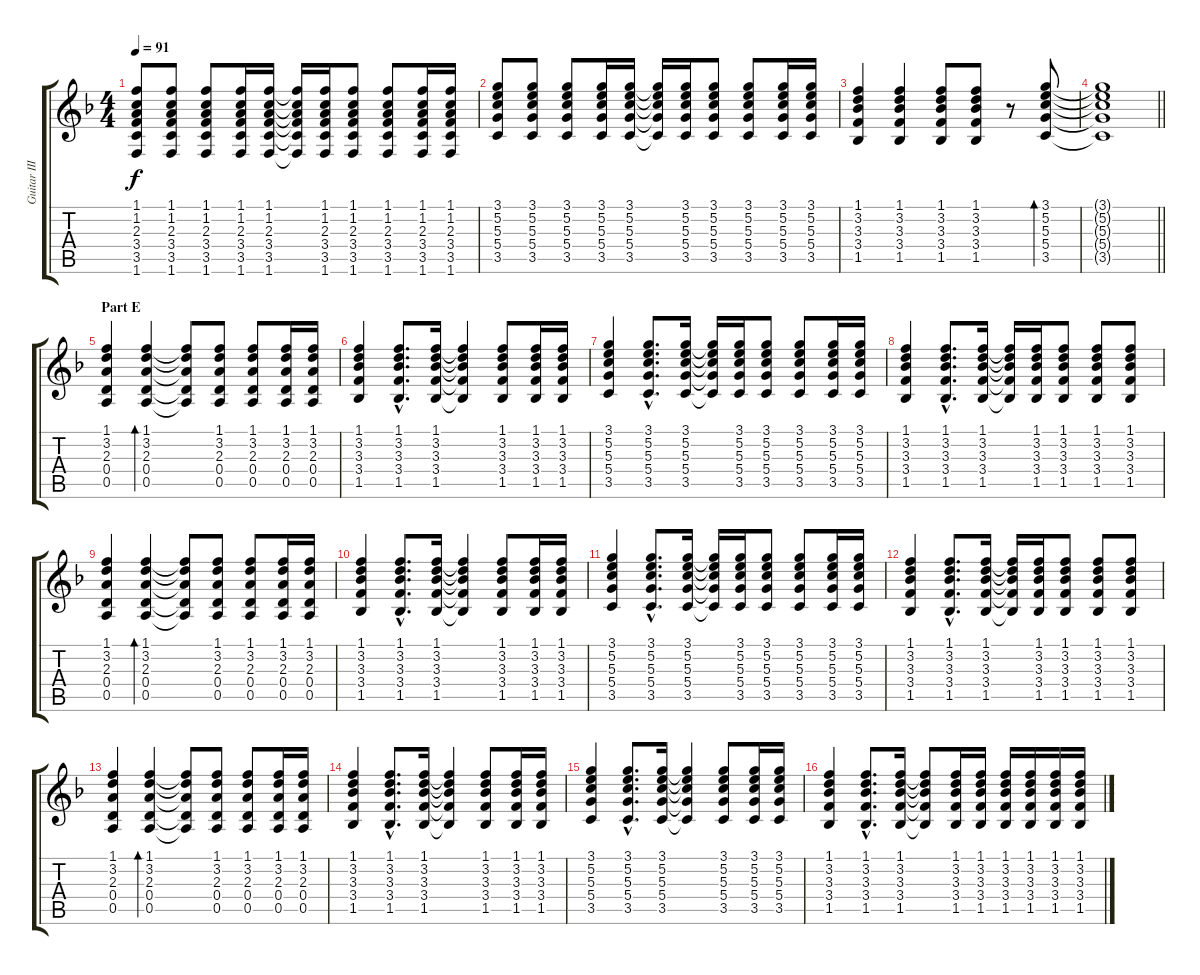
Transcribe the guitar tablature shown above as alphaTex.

\track ("Guitar III (Inoran)" "Guitar III") {instrument acousticguitarsteel}
\staff {score tabs}
\tuning (E4 B3 G3 D3 A2 E2) {hide}
\ts (4 4)
\tempo 91
\clef g2
\ks f
(1.1 1.2 2.3 3.4 3.5 1.6).8{dy f} (1.1 1.2 2.3 3.4 3.5 1.6).8 (1.1 1.2 2.3 3.4 3.5 1.6).8 (1.1 1.2 2.3 3.4 3.5 1.6).16 (1.1 1.2 2.3 3.4 3.5 1.6).16 (1.1{t} 1.2{t} 2.3{t} 3.4{t} 3.5{t} 1.6{t}).16 (1.1 1.2 2.3 3.4 3.5 1.6).16 (1.1 1.2 2.3 3.4 3.5 1.6).8 (1.1 1.2 2.3 3.4 3.5 1.6).8 (1.1 1.2 2.3 3.4 3.5 1.6).16 (1.1 1.2 2.3 3.4 3.5 1.6).16 |
(3.1 5.2 5.3 5.4 3.5).8 (3.1 5.2 5.3 5.4 3.5).8 (3.1 5.2 5.3 5.4 3.5).8 (3.1 5.2 5.3 5.4 3.5).16 (3.1 5.2 5.3 5.4 3.5).16 (3.1{t} 5.2{t} 5.3{t} 5.4{t} 3.5{t}).16 (3.1 5.2 5.3 5.4 3.5).16 (3.1 5.2 5.3 5.4 3.5).8 (3.1 5.2 5.3 5.4 3.5).8 (3.1 5.2 5.3 5.4 3.5).16 (3.1 5.2 5.3 5.4 3.5).16 |
(1.1 3.2 3.3 3.4 1.5).4 (1.1 3.2 3.3 3.4 1.5).4 (1.1 3.2 3.3 3.4 1.5).8 (1.1 3.2 3.3 3.4 1.5).8 r.8 (3.1 5.2 5.3 5.4 3.5).8{bd 120} |
\barLineRight lightlight
(3.1{t} 5.2{t} 5.3{t} 5.4{t} 3.5{t}).1 |
\section ("" "Part E")
(1.1 3.2 2.3 0.4 0.5).4 (1.1 3.2 2.3 0.4 0.5).4{bd 120} (1.1{t} 3.2{t} 2.3{t} 0.4{t} 0.5{t}).8 (1.1 3.2 2.3 0.4 0.5).8 (1.1 3.2 2.3 0.4 0.5).8 (1.1 3.2 2.3 0.4 0.5).16 (1.1 3.2 2.3 0.4 0.5).16 |
(1.1 3.2 3.3 3.4 1.5).4 (1.1{hac} 3.2{hac} 3.3{hac} 3.4{hac} 1.5{hac}).8{d} (1.1 3.2 3.3 3.4 1.5).16 (1.1{t} 3.2{t} 3.3{t} 3.4{t} 1.5{t}).4 (1.1 3.2 3.3 3.4 1.5).8 (1.1 3.2 3.3 3.4 1.5).16 (1.1 3.2 3.3 3.4 1.5).16 |
(3.1 5.2 5.3 5.4 3.5).4 (3.1{hac} 5.2{hac} 5.3{hac} 5.4{hac} 3.5{hac}).8{d} (3.1 5.2 5.3 5.4 3.5).16 (3.1{t} 5.2{t} 5.3{t} 5.4{t} 3.5{t}).16 (3.1 5.2 5.3 5.4 3.5).16 (3.1 5.2 5.3 5.4 3.5).8 (3.1 5.2 5.3 5.4 3.5).8 (3.1 5.2 5.3 5.4 3.5).16 (3.1 5.2 5.3 5.4 3.5).16 |
(1.1 3.2 3.3 3.4 1.5).4 (1.1{hac} 3.2{hac} 3.3{hac} 3.4{hac} 1.5{hac}).8{d} (1.1 3.2 3.3 3.4 1.5).16 (1.1{t} 3.2{t} 3.3{t} 3.4{t} 1.5{t}).16 (1.1 3.2 3.3 3.4 1.5).16 (1.1 3.2 3.3 3.4 1.5).8 (1.1 3.2 3.3 3.4 1.5).8 (1.1 3.2 3.3 3.4 1.5).8 |
(1.1 3.2 2.3 0.4 0.5).4 (1.1 3.2 2.3 0.4 0.5).4{bd 120} (1.1{t} 3.2{t} 2.3{t} 0.4{t} 0.5{t}).8 (1.1 3.2 2.3 0.4 0.5).8 (1.1 3.2 2.3 0.4 0.5).8 (1.1 3.2 2.3 0.4 0.5).16 (1.1 3.2 2.3 0.4 0.5).16 |
(1.1 3.2 3.3 3.4 1.5).4 (1.1{hac} 3.2{hac} 3.3{hac} 3.4{hac} 1.5{hac}).8{d} (1.1 3.2 3.3 3.4 1.5).16 (1.1{t} 3.2{t} 3.3{t} 3.4{t} 1.5{t}).4 (1.1 3.2 3.3 3.4 1.5).8 (1.1 3.2 3.3 3.4 1.5).16 (1.1 3.2 3.3 3.4 1.5).16 |
(3.1 5.2 5.3 5.4 3.5).4 (3.1{hac} 5.2{hac} 5.3{hac} 5.4{hac} 3.5{hac}).8{d} (3.1 5.2 5.3 5.4 3.5).16 (3.1{t} 5.2{t} 5.3{t} 5.4{t} 3.5{t}).16 (3.1 5.2 5.3 5.4 3.5).16 (3.1 5.2 5.3 5.4 3.5).8 (3.1 5.2 5.3 5.4 3.5).8 (3.1 5.2 5.3 5.4 3.5).16 (3.1 5.2 5.3 5.4 3.5).16 |
(1.1 3.2 3.3 3.4 1.5).4 (1.1{hac} 3.2{hac} 3.3{hac} 3.4{hac} 1.5{hac}).8{d} (1.1 3.2 3.3 3.4 1.5).16 (1.1{t} 3.2{t} 3.3{t} 3.4{t} 1.5{t}).16 (1.1 3.2 3.3 3.4 1.5).16 (1.1 3.2 3.3 3.4 1.5).8 (1.1 3.2 3.3 3.4 1.5).8 (1.1 3.2 3.3 3.4 1.5).8 |
(1.1 3.2 2.3 0.4 0.5).4 (1.1 3.2 2.3 0.4 0.5).4{bd 120} (1.1{t} 3.2{t} 2.3{t} 0.4{t} 0.5{t}).8 (1.1 3.2 2.3 0.4 0.5).8 (1.1 3.2 2.3 0.4 0.5).8 (1.1 3.2 2.3 0.4 0.5).16 (1.1 3.2 2.3 0.4 0.5).16 |
(1.1 3.2 3.3 3.4 1.5).4 (1.1{hac} 3.2{hac} 3.3{hac} 3.4{hac} 1.5{hac}).8{d} (1.1 3.2 3.3 3.4 1.5).16 (1.1{t} 3.2{t} 3.3{t} 3.4{t} 1.5{t}).4 (1.1 3.2 3.3 3.4 1.5).8 (1.1 3.2 3.3 3.4 1.5).16 (1.1 3.2 3.3 3.4 1.5).16 |
(3.1 5.2 5.3 5.4 3.5).4 (3.1{hac} 5.2{hac} 5.3{hac} 5.4{hac} 3.5{hac}).8{d} (3.1 5.2 5.3 5.4 3.5).16 (3.1{t} 5.2{t} 5.3{t} 5.4{t} 3.5{t}).4 (3.1 5.2 5.3 5.4 3.5).8 (3.1 5.2 5.3 5.4 3.5).16 (3.1 5.2 5.3 5.4 3.5).16 |
(1.1 3.2 3.3 3.4 1.5).4 (1.1{hac} 3.2{hac} 3.3{hac} 3.4{hac} 1.5{hac}).8{d} (1.1 3.2 3.3 3.4 1.5).16 (1.1{t} 3.2{t} 3.3{t} 3.4{t} 1.5{t}).8 (1.1 3.2 3.3 3.4 1.5).16 (1.1 3.2 3.3 3.4 1.5).16 (1.1 3.2 3.3 3.4 1.5).16 (1.1 3.2 3.3 3.4 1.5).16 (1.1 3.2 3.3 3.4 1.5).16 (1.1 3.2 3.3 3.4 1.5).16
